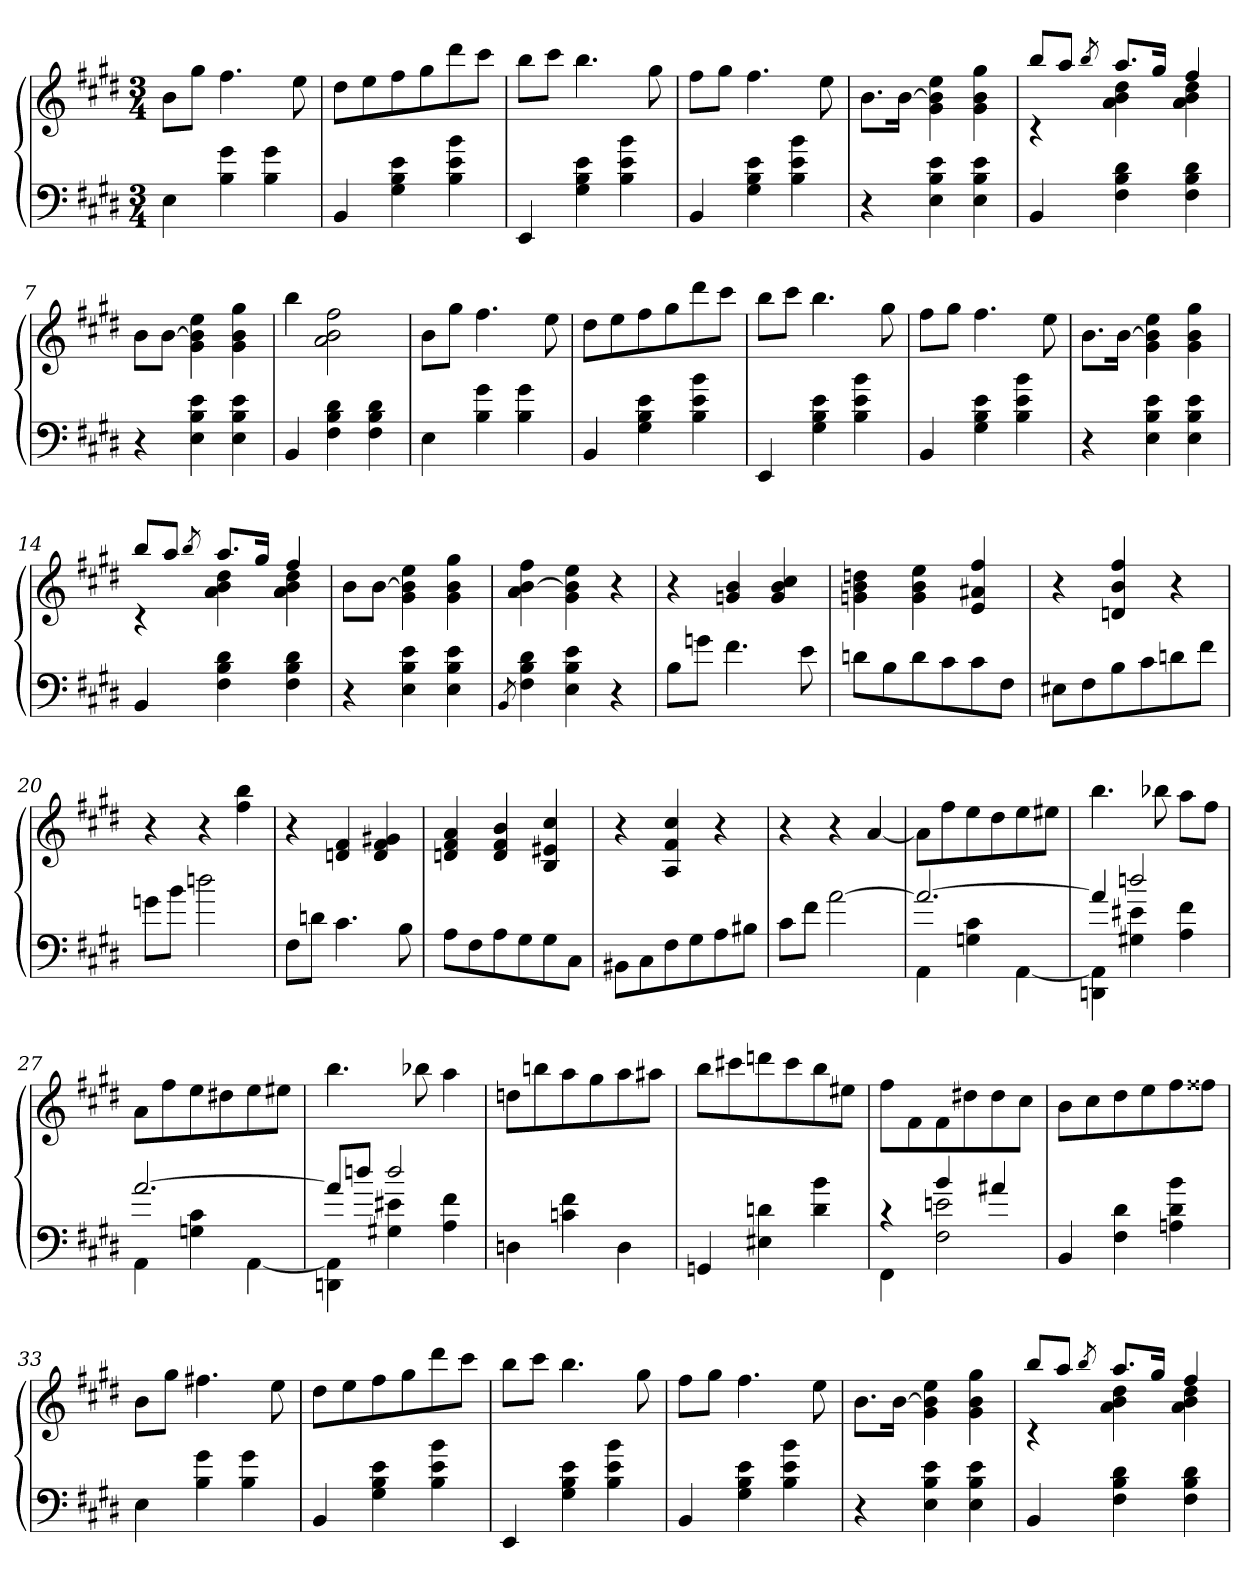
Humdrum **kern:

**kern	**kern
*part1	*part1
*staff2	*staff1
*clefF4	*clefG2
*k[f#c#g#d#]	*k[f#c#g#d#]
*E:	*E:
*M3/4	*M3/4
=1	=1
4E	8bL
.	8gg#J
4B 4g#	4.ff#
4B 4g#	.
.	8ee
=2	=2
4BB	8dd#L
.	8ee
4G# 4B 4e	8ff#
.	8gg#
4B 4e 4b	8ddd#
.	8ccc#J
=3	=3
4EE	8bbL
.	8ccc#J
4G# 4B 4e	4.bb
4B 4e 4b	.
.	8gg#
=4	=4
4BB	8ff#L
.	8gg#J
4G# 4B 4e	4.ff#
4B 4e 4b	.
.	8ee
=5	=5
4r	8.bL
.	[16bJk
4E 4B 4e	4g# 4b] 4ee
4E 4B 4e	4g# 4b 4gg#
=6	=6
*	*^
4BB	8bbL	4rc
.	8aaJ	.
.	8qbb/	.
4F# 4B 4d#	8.aaL	4a 4b 4dd#
.	16gg#Jk	.
4F# 4B 4d#	4ff#	4a 4b 4dd#
*	*v	*v
=7	=7
4r	8bL
.	[8bJ
4E 4B 4e	4g# 4b] 4ee
4E 4B 4e	4g# 4b 4gg#
=8	=8
4BB	4bb
4F# 4B 4d#	2a 2b 2ff#
4F# 4B 4d#	.
=9	=9
4E	8bL
.	8gg#J
4B 4g#	4.ff#
4B 4g#	.
.	8ee
=10	=10
4BB	8dd#L
.	8ee
4G# 4B 4e	8ff#
.	8gg#
4B 4e 4b	8ddd#
.	8ccc#J
=11	=11
4EE	8bbL
.	8ccc#J
4G# 4B 4e	4.bb
4B 4e 4b	.
.	8gg#
=12	=12
4BB	8ff#L
.	8gg#J
4G# 4B 4e	4.ff#
4B 4e 4b	.
.	8ee
=13	=13
4r	8.bL
.	[16bJk
4E 4B 4e	4g# 4b] 4ee
4E 4B 4e	4g# 4b 4gg#
=14	=14
*	*^
4BB	8bbL	4rc
.	8aaJ	.
.	8qbb/	.
4F# 4B 4d#	8.aaL	4a 4b 4dd#
.	16gg#Jk	.
4F# 4B 4d#	4ff#	4a 4b 4dd#
*	*v	*v
=15	=15
4r	8bL
.	[8bJ
4E 4B 4e	4g# 4b] 4ee
4E 4B 4e	4g# 4b 4gg#
=16	=16
8qBB/	.
4F# 4B 4d#	4a [4b 4ff#
4E 4B 4e	4g# 4b] 4ee
4r	4r
=17	=17
8BL	4r
8gnJ	.
4.f#	4gn 4b
.	4g 4b 4cc#
8e	.
=18	=18
8dnL	4gn 4b 4ddn
8B	.
8d	4g 4b 4ee
8c#	.
8c#	4e 4a#X 4ff#
8F#J	.
=19	=19
8E#XL	4r
8F#	.
8B	4dn 4b 4ff#
8c#	.
8dn	4r
8f#J	.
=20	=20
8gnL	4r
8bJ	.
2ddn	4r
.	4ff# 4bb
=21	=21
8F#L	4r
8dnJ	.
4.c#	4dn 4f#
.	4d 4f# 4g#X
8B	.
=22	=22
8AL	4dn 4f# 4a
8F#	.
8A	4d 4f# 4b
8G#	.
8G#	4B 4e#X 4cc#
8C#J	.
=23	=23
8BB#XL	4r
8C#	.
8F#	4A 4f# 4cc#
8G#	.
8A	4r
8B#XJ	.
=24	=24
8c#L	4r
8f#J	.
[2a	4r
.	[4a
=25	=25
*^	*
2.a_	4AA	8aL]
.	.	8ff#
.	4Gn 4c#	8ee
.	.	8dd#
.	[4AA	8ee
.	.	8ee#XJ
=26	=26	=26
4a]	4DDn 4AA]	4.bb
2ddn	4G#X 4e#X	.
.	.	8bb-X
.	4A 4f#	8aaL
.	.	8ff#J
=27	=27	=27
[2.a	4AA	8aL
.	.	8ff#
.	4Gn 4c#	8ee
.	.	8dd#X
.	[4AA	8ee
.	.	8ee#XJ
=28	=28	=28
8aL]	4DDn 4AA]	4.bb
8ddnJ	.	.
2dd	4G#X 4e#X	.
.	.	8bb-X
.	4A 4f#	4aa
*v	*v	*
=29	=29
4Dn	8ddnL
.	8bbn
4cn 4f#	8aa
.	8gg#
4D	8aa
.	8aa#XJ
=30	=30
4GGn	8bbL
.	8ccc#X
4E#X 4dn	8dddn
.	8ccc#
4d 4b	8bb
.	8ee#XJ
=31	=31
*^	*
4rc	4FF#	8ff#L
.	.	8f#
4b	2F# 2en	8f#
.	.	8dd#X
4a#X	.	8dd#
.	.	8cc#J
*v	*v	*
=32	=32
4BB	8bL
.	8cc#
4F# 4d#	8dd#
.	8ee
4An 4d# 4b	8ff#
.	8ff##XJ
=33	=33
4E	8bL
.	8gg#J
4B 4g#	4.ff#X
4B 4g#	.
.	8ee
=34	=34
4BB	8dd#L
.	8ee
4G# 4B 4e	8ff#
.	8gg#
4B 4e 4b	8ddd#
.	8ccc#J
=35	=35
4EE	8bbL
.	8ccc#J
4G# 4B 4e	4.bb
4B 4e 4b	.
.	8gg#
=36	=36
4BB	8ff#L
.	8gg#J
4G# 4B 4e	4.ff#
4B 4e 4b	.
.	8ee
=37	=37
4r	8.bL
.	[16bJk
4E 4B 4e	4g# 4b] 4ee
4E 4B 4e	4g# 4b 4gg#
=38	=38
*	*^
4BB	8bbL	4rc
.	8aaJ	.
.	8qbb/	.
4F# 4B 4d#	8.aaL	4a 4b 4dd#
.	16gg#Jk	.
4F# 4B 4d#	4ff#	4a 4b 4dd#
*	*v	*v
=	=
*-	*-
